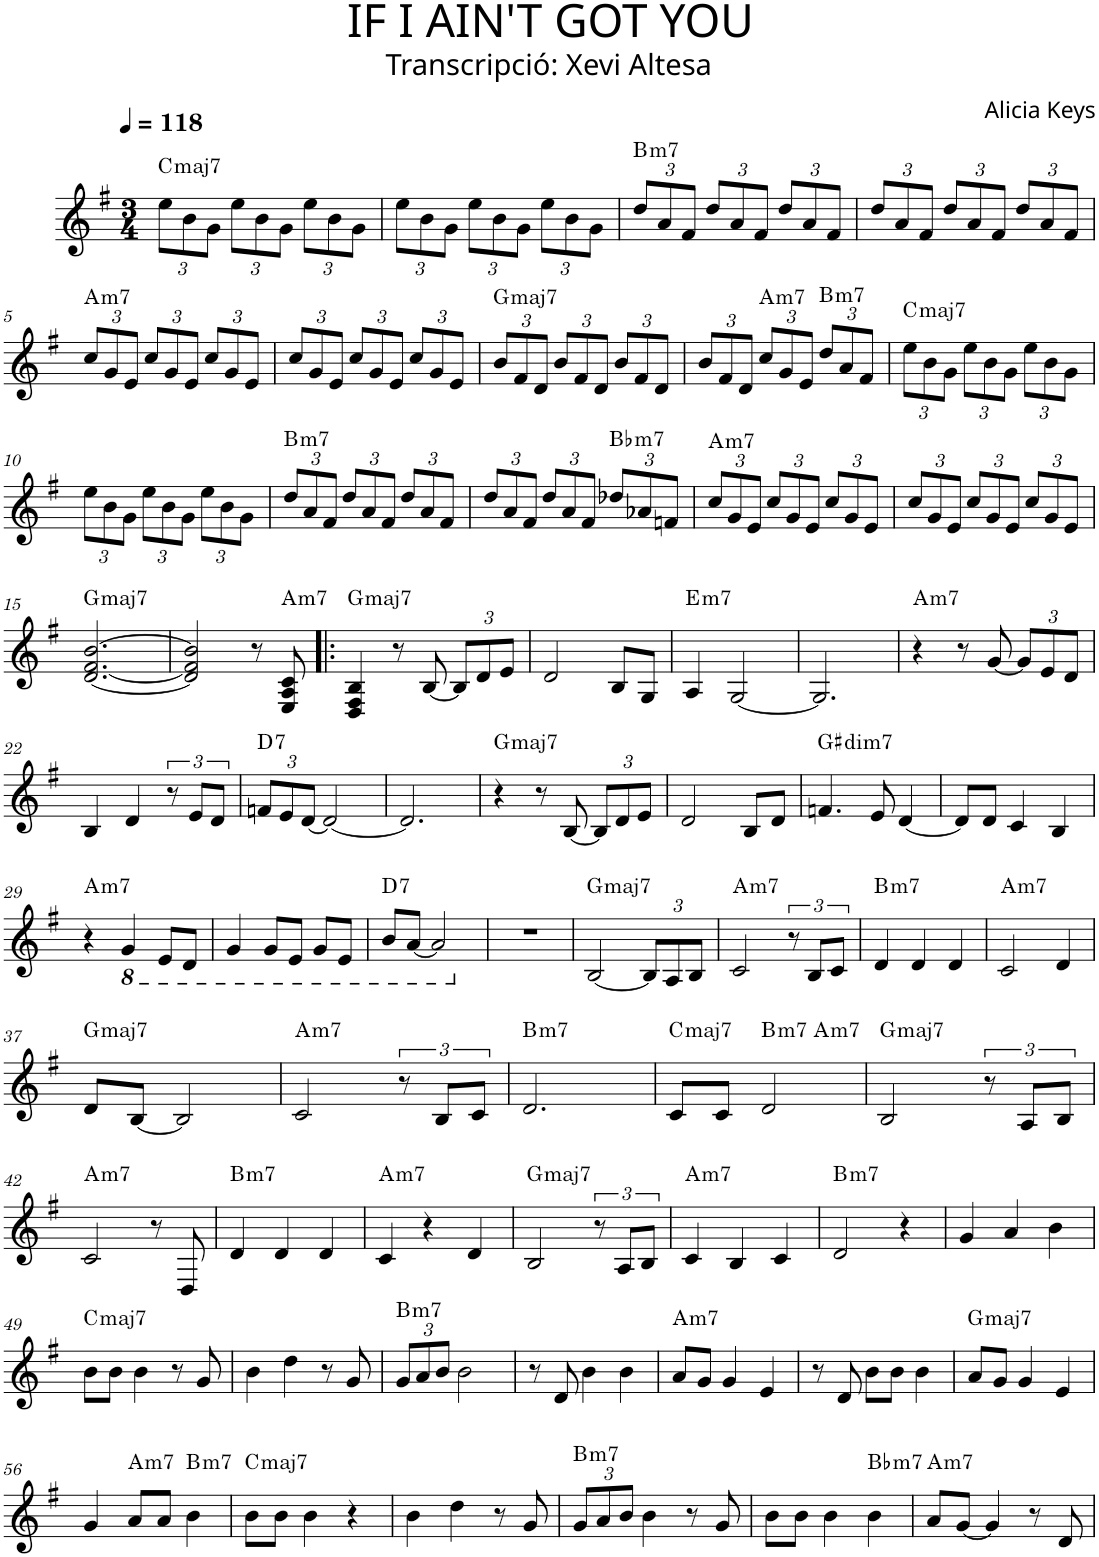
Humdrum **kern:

**kern	**harte
*part1	*part1
*staff1	*
*I"P1	*
*clefG2	*
*k[f#]	*
*G:	*
*M3/4	*
*MM118	*
*Xbrackettup	*
=1	=1
!	!LO:H:kt=maj7
12ee\L	C:maj7
12b\	.
12g\J	.
12ee\L	.
12b\	.
12g\J	.
12ee\L	.
12b\	.
12g\J	.
=2	=2
12ee\L	.
12b\	.
12g\J	.
12ee\L	.
12b\	.
12g\J	.
12ee\L	.
12b\	.
12g\J	.
=3	=3
!	!LO:H:kt=m7
12dd/L	B:min7
12a/	.
12f#/J	.
12dd/L	.
12a/	.
12f#/J	.
12dd/L	.
12a/	.
12f#/J	.
=4	=4
12dd/L	.
12a/	.
12f#/J	.
12dd/L	.
12a/	.
12f#/J	.
12dd/L	.
12a/	.
12f#/J	.
!!LO:LB:g=z
=5	=5
!	!LO:H:kt=m7
12cc/L	A:min7
12g/	.
12e/J	.
12cc/L	.
12g/	.
12e/J	.
12cc/L	.
12g/	.
12e/J	.
=6	=6
12cc/L	.
12g/	.
12e/J	.
12cc/L	.
12g/	.
12e/J	.
12cc/L	.
12g/	.
12e/J	.
=7	=7
!	!LO:H:kt=maj7
12b/L	G:maj7
12f#/	.
12d/J	.
12b/L	.
12f#/	.
12d/J	.
12b/L	.
12f#/	.
12d/J	.
=8	=8
12b/L	.
12f#/	.
12d/J	.
!	!LO:H:kt=m7
12cc/L	A:min7
12g/	.
12e/J	.
!	!LO:H:kt=m7
12dd/L	B:min7
12a/	.
12f#/J	.
=9	=9
!	!LO:H:kt=maj7
12ee\L	C:maj7
12b\	.
12g\J	.
12ee\L	.
12b\	.
12g\J	.
12ee\L	.
12b\	.
12g\J	.
!!LO:LB:g=z
=10	=10
12ee\L	.
12b\	.
12g\J	.
12ee\L	.
12b\	.
12g\J	.
12ee\L	.
12b\	.
12g\J	.
=11	=11
!	!LO:H:kt=m7
12dd/L	B:min7
12a/	.
12f#/J	.
12dd/L	.
12a/	.
12f#/J	.
12dd/L	.
12a/	.
12f#/J	.
=12	=12
12dd/L	.
12a/	.
12f#/J	.
12dd/L	.
12a/	.
12f#/J	.
!	!LO:H:kt=m7
12dd-X/L	Bb:min7
12a-X/	.
12fn/J	.
=13	=13
!	!LO:H:kt=m7
12cc/L	A:min7
12g/	.
12e/J	.
12cc/L	.
12g/	.
12e/J	.
12cc/L	.
12g/	.
12e/J	.
=14	=14
12cc/L	.
12g/	.
12e/J	.
12cc/L	.
12g/	.
12e/J	.
12cc/L	.
12g/	.
12e/J	.
!!LO:LB:g=z
=15	=15
!	!LO:H:kt=maj7
[<2.d/ [<2.f#/ [>2.b/	G:maj7
=16	=16
2d/] 2f#/] 2b/]	.
8r	.
!	!LO:H:kt=m7
8E/ 8A/ 8c/	A:min7
=17!|:	=17!|:
!	!LO:H:kt=maj7
4D/ 4F#/ 4B/	G:maj7
8r	.
[<8B/	.
12B/L]	.
12d/	.
12e/J	.
=18	=18
2d/	.
8B/L	.
8G/J	.
=19	=19
!	!LO:H:kt=m7
4A/	E:min7
[<2G/	.
=20	=20
2.G/]	.
=21	=21
!	!LO:H:kt=m7
4r	A:min7
8r	.
[<8g/	.
12g/L]	.
12e/	.
12d/J	.
!!LO:LB:g=z
=22	=22
4B/	.
4d/	.
*brackettup	*
12r	.
12e/L	.
12d/J	.
=23	=23
*Xbrackettup	*
!	!LO:H:kt=7
12fn/L	D:7
12e/	.
[<12d/J	.
2d/_	.
=24	=24
2.d/]	.
=25	=25
!	!LO:H:kt=maj7
4r	G:maj7
8r	.
[<8B/	.
12B/L]	.
12d/	.
12e/J	.
=26	=26
2d/	.
8B/L	.
8d/J	.
=27	=27
!	!LO:H:kt=dim7
4.fn/	G#:dim7
8e/	.
[<4d/	.
=28	=28
8d/L]	.
8d/J	.
4c/	.
4B/	.
!!LO:LB:g=z
=29	=29
!	!LO:H:kt=m7
4r	A:min7
*8ba	*
4G/	.
8E/L	.
8D/J	.
=30	=30
4G/	.
8G/L	.
8E/J	.
8G/L	.
8E/J	.
=31	=31
!	!LO:H:kt=7
8B/L	D:7
[8A/J	.
2A/]	.
=32	=32
*X8ba	*
2.r	.
=33	=33
!	!LO:H:kt=maj7
[<2B/	G:maj7
12B/L]	.
12A/	.
12B/J	.
=34	=34
!	!LO:H:kt=m7
2c/	A:min7
*brackettup	*
12r	.
12B/L	.
12c/J	.
=35	=35
!	!LO:H:kt=m7
4d/	B:min7
4d/	.
4d/	.
=36	=36
!	!LO:H:kt=m7
2c/	A:min7
4d/	.
!!LO:LB:g=z
=37	=37
!	!LO:H:kt=maj7
8d/L	G:maj7
[<8B/J	.
2B/]	.
=38	=38
!	!LO:H:kt=m7
2c/	A:min7
12r	.
12B/L	.
12c/J	.
=39	=39
!	!LO:H:kt=m7
2.d/	B:min7
=40	=40
!	!LO:H:kt=maj7
*^	*
8c/L	2ryy	C:maj7
8c/J	.	.
!	!	!LO:H:kt=m7
2d/	.	B:min7
!	!	!LO:H:kt=m7
.	4ryy	A:min7
=41	=41	=41
!	!	!LO:H:kt=maj7
*v	*v	*
2B/	G:maj7
12r	.
12A/L	.
12B/J	.
!!LO:LB:g=z
=42	=42
!	!LO:H:kt=m7
2c/	A:min7
8r	.
8D/	.
=43	=43
!	!LO:H:kt=m7
4d/	B:min7
4d/	.
4d/	.
=44	=44
!	!LO:H:kt=m7
4c/	A:min7
4r	.
4d/	.
=45	=45
!	!LO:H:kt=maj7
2B/	G:maj7
12r	.
12A/L	.
12B/J	.
=46	=46
!	!LO:H:kt=m7
4c/	A:min7
4B/	.
4c/	.
=47	=47
!	!LO:H:kt=m7
2d/	B:min7
4r	.
=48	=48
4g/	.
4a/	.
4b\	.
!!LO:LB:g=z
=49	=49
!	!LO:H:kt=maj7
8b\L	C:maj7
8b\J	.
4b\	.
8r	.
8g/	.
=50	=50
4b\	.
4dd\	.
8r	.
8g/	.
=51	=51
*Xbrackettup	*
!	!LO:H:kt=m7
12g/L	B:min7
12a/	.
12b/J	.
2b\	.
=52	=52
8r	.
8d/	.
4b\	.
4b\	.
=53	=53
!	!LO:H:kt=m7
8a/L	A:min7
8g/J	.
4g/	.
4e/	.
=54	=54
8r	.
8d/	.
8b\L	.
8b\J	.
4b\	.
=55	=55
!	!LO:H:kt=maj7
8a/L	G:maj7
8g/J	.
4g/	.
4e/	.
!!LO:LB:g=z
=56	=56
4g/	.
!	!LO:H:kt=m7
8a/L	A:min7
8a/J	.
!	!LO:H:kt=m7
4b\	B:min7
=57	=57
!	!LO:H:kt=maj7
8b\L	C:maj7
8b\J	.
4b\	.
4r	.
=58	=58
4b\	.
4dd\	.
8r	.
8g/	.
=59	=59
!	!LO:H:kt=m7
12g/L	B:min7
12a/	.
12b/J	.
4b\	.
8r	.
8g/	.
=60	=60
8b\L	.
8b\J	.
4b\	.
!	!LO:H:kt=m7
4b\	Bb:min7
=61	=61
!	!LO:H:kt=m7
8a/L	A:min7
[<8g/J	.
4g/]	.
8r	.
8d/	.
=	=
*-	*-
